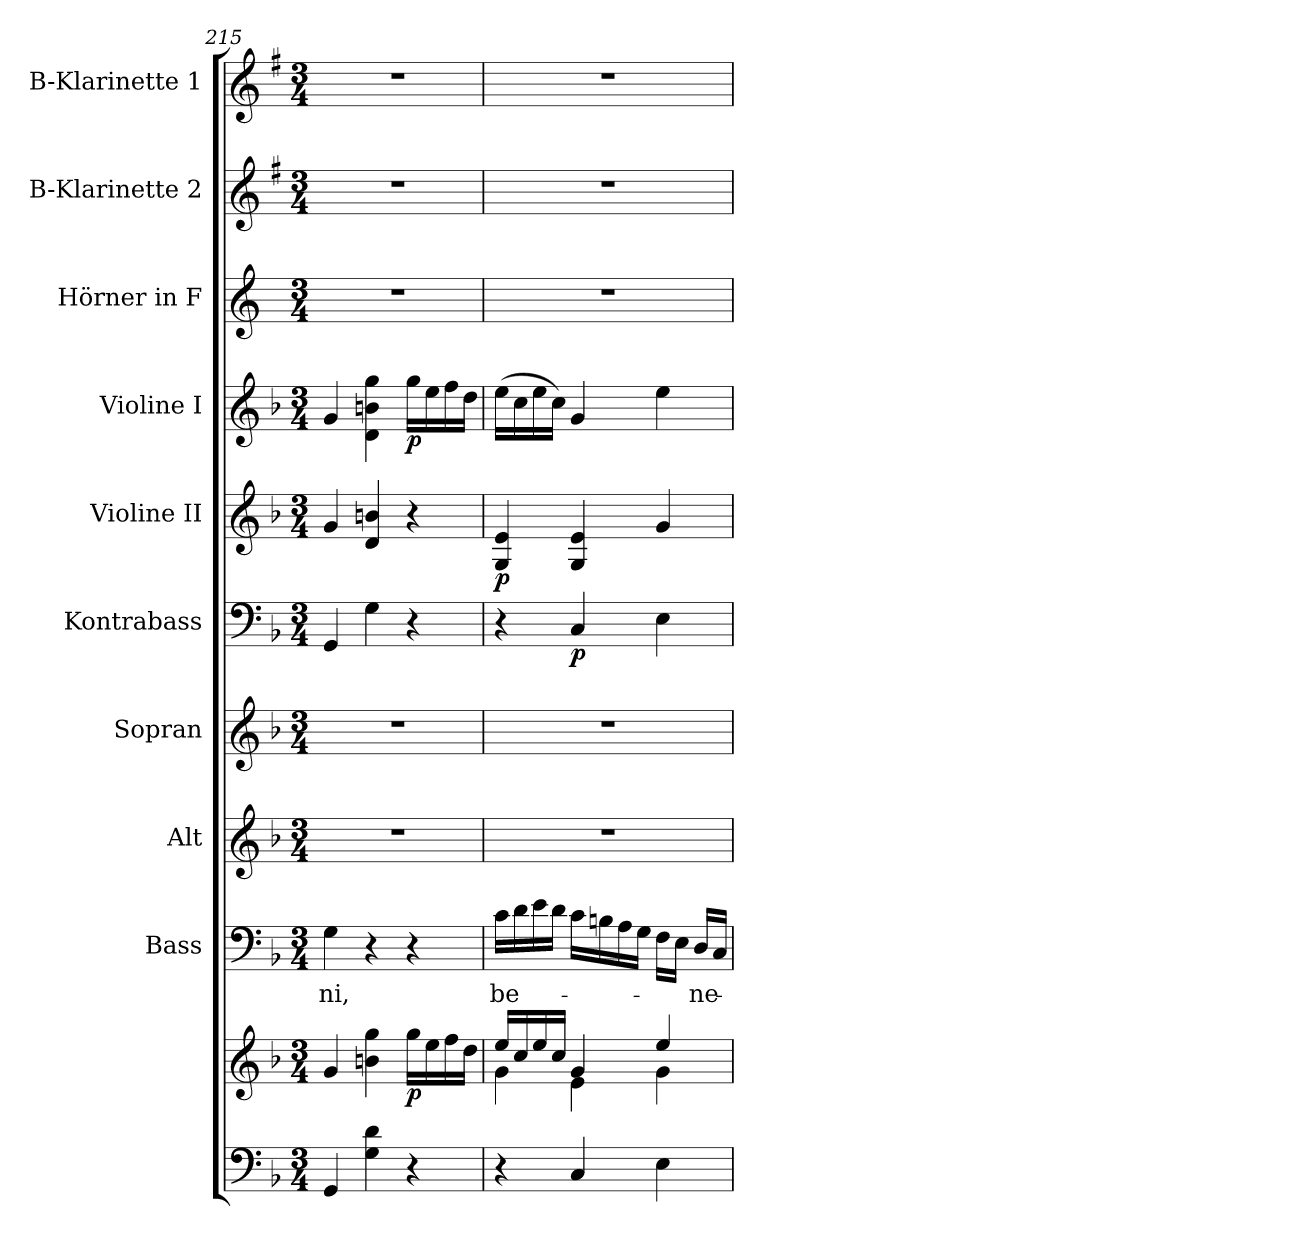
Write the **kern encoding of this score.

**kern	**kern	**dynam	**kern	**text	**kern	**kern	**kern	**dynam	**kern	**dynam	**kern	**dynam	**kern	**kern	**kern
*part10	*part10	*part10	*part9	*part9	*part8	*part7	*part6	*part6	*part5	*part5	*part4	*part4	*part3	*part2	*part1
*staff11	*staff10	*staff10/11	*staff9	*staff9	*staff8	*staff7	*staff6	*staff6	*staff5	*staff5	*staff4	*staff4	*staff3	*staff2	*staff1
*	*	*	*I"Bass	*	*I"Alt	*I"Sopran	*I"Kontrabass	*	*I"Violine II	*	*I"Violine I	*	*I"Hörner in F	*I"B-Klarinette 2	*I"B-Klarinette 1
*	*	*	*I'B.	*	*I'A.	*I'S.	*I'Kb.	*	*I'Vl. II	*	*I'Vl. I	*	*	*I'B Kl. 2	*I'B Kl. 1
!!LO:PB:g=z
*clefF4	*clefG2	*	*clefF4	*	*clefG2	*clefG2	*clefF4	*	*clefG2	*	*clefG2	*	*clefG2	*clefG2	*clefG2
*	*	*	*	*	*	*	*ITrd7c12	*	*	*	*	*	*ITrd4c7	*ITrd1c2	*ITrd1c2
*k[b-]	*k[b-]	*	*k[b-]	*	*k[b-]	*k[b-]	*k[b-]	*	*k[b-]	*	*k[b-]	*	*k[b-]	*k[b-]	*k[b-]
*F:	*F:	*	*F:	*	*F:	*F:	*F:	*	*F:	*	*F:	*	*F:	*F:	*F:
*M3/4	*M3/4	*	*M3/4	*	*M3/4	*M3/4	*M3/4	*	*M3/4	*	*M3/4	*	*M3/4	*M3/4	*M3/4
=215	=215	=215	=215	=215	=215	=215	=215	=215	=215	=215	=215	=215	=215	=215	=215
!	!	!	!	!LO:LY:b	!	!	!	!	!	!	!	!	!	!	!
4GG/	4g/	.	4G\	-ni,	2.r	2.r	4GGG/	.	4g/	.	4g/	.	2.r	2.r	2.r
4G\ 4d\	4bn\ 4gg\	.	4r	.	.	.	4GG\	.	4d/ 4bn/	.	4d\ 4bn\ 4gg\	.	.	.	.
!	!	!LO:DY:b	!	!	!	!	!	!	!	!	!	!LO:DY:b	!	!	!
4r	16gg\LL	p	4r	.	.	.	4r	.	4r	.	16gg\LL	p	.	.	.
.	16ee\	.	.	.	.	.	.	.	.	.	16ee\	.	.	.	.
.	16ff\	.	.	.	.	.	.	.	.	.	16ff\	.	.	.	.
.	16dd\JJ	.	.	.	.	.	.	.	.	.	16dd\JJ	.	.	.	.
=216	=216	=216	=216	=216	=216	=216	=216	=216	=216	=216	=216	=216	=216	=216	=216
*	*^	*	*	*	*	*	*	*	*	*	*	*	*	*	*
!	!	!	!	!	!LO:LY:b	!	!	!	!	!	!LO:DY:b	!	!	!	!	!
4r	16ee/LL	4g\	.	16c\LL	be-	2.r	2.r	4r	.	4G/ 4e/	p	(>16ee\LL	.	2.r	2.r	2.r
.	16cc/	.	.	16d\	.	.	.	.	.	.	.	16cc\	.	.	.	.
.	16ee/	.	.	16e\	.	.	.	.	.	.	.	16ee\	.	.	.	.
.	16cc/JJ	.	.	16d\JJ	.	.	.	.	.	.	.	16cc\JJ)	.	.	.	.
!	!	!	!	!	!	!	!	!	!LO:DY:b	!	!	!	!	!	!	!
4C/	4g/	4e\	.	16c\LL	.	.	.	4CC/	p	4G/ 4e/	.	4g/	.	.	.	.
.	.	.	.	16Bn\	.	.	.	.	.	.	.	.	.	.	.	.
.	.	.	.	16A\	.	.	.	.	.	.	.	.	.	.	.	.
.	.	.	.	16G\JJ	.	.	.	.	.	.	.	.	.	.	.	.
4E\	4ee/	4g\	.	16F\LL	.	.	.	4EE\	.	4g/	.	4ee\	.	.	.	.
.	.	.	.	16E\JJ	.	.	.	.	.	.	.	.	.	.	.	.
!	!	!	!	!	!LO:LY:b	!	!	!	!	!	!	!	!	!	!	!
.	.	.	.	16D/LL	-ne-	.	.	.	.	.	.	.	.	.	.	.
.	.	.	.	16C/JJ	.	.	.	.	.	.	.	.	.	.	.	.
*	*v	*v	*	*	*	*	*	*	*	*	*	*	*	*	*	*
=	=	=	=	=	=	=	=	=	=	=	=	=	=	=	=
*-	*-	*-	*-	*-	*-	*-	*-	*-	*-	*-	*-	*-	*-	*-	*-
